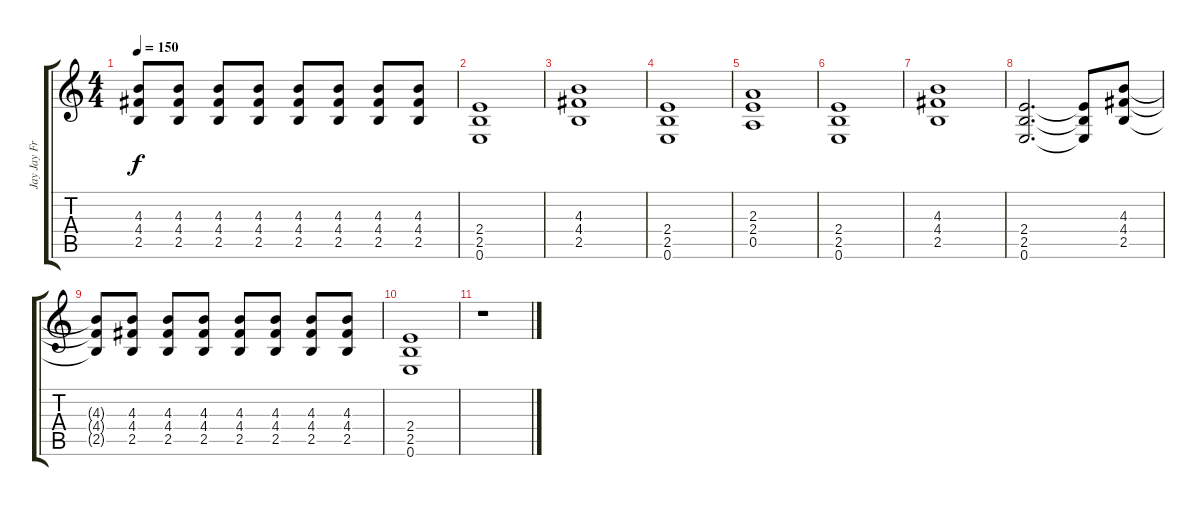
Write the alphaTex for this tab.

\track ("Jay Jay French - Lead/Rhythm" "Jay Jay Fr") {instrument distortionguitar}
\staff {score tabs}
\tuning (E4 B3 G3 D3 A2 E2) {hide}
\ts (4 4)
\tempo 150
\clef g2
\ks c
(4.3{t} 4.4{t} 2.5{t}).8{dy f} (4.3 4.4 2.5).8 (4.3 4.4 2.5).8 (4.3 4.4 2.5).8 (4.3 4.4 2.5).8 (4.3 4.4 2.5).8 (4.3 4.4 2.5).8 (4.3 4.4 2.5).8 |
(2.4 2.5 0.6).1 |
(4.3 4.4 2.5).1 |
(2.4 2.5 0.6).1 |
(2.3 2.4 0.5).1 |
(2.4 2.5 0.6).1 |
(4.3 4.4 2.5).1 |
(2.4 2.5 0.6).2{d} (2.4{t} 2.5{t} 0.6{t}).8 (4.3 4.4 2.5).8 |
(4.3{t} 4.4{t} 2.5{t}).8 (4.3 4.4 2.5).8 (4.3 4.4 2.5).8 (4.3 4.4 2.5).8 (4.3 4.4 2.5).8 (4.3 4.4 2.5).8 (4.3 4.4 2.5).8 (4.3 4.4 2.5).8 |
(2.4 2.5 0.6).1 |
r.1
